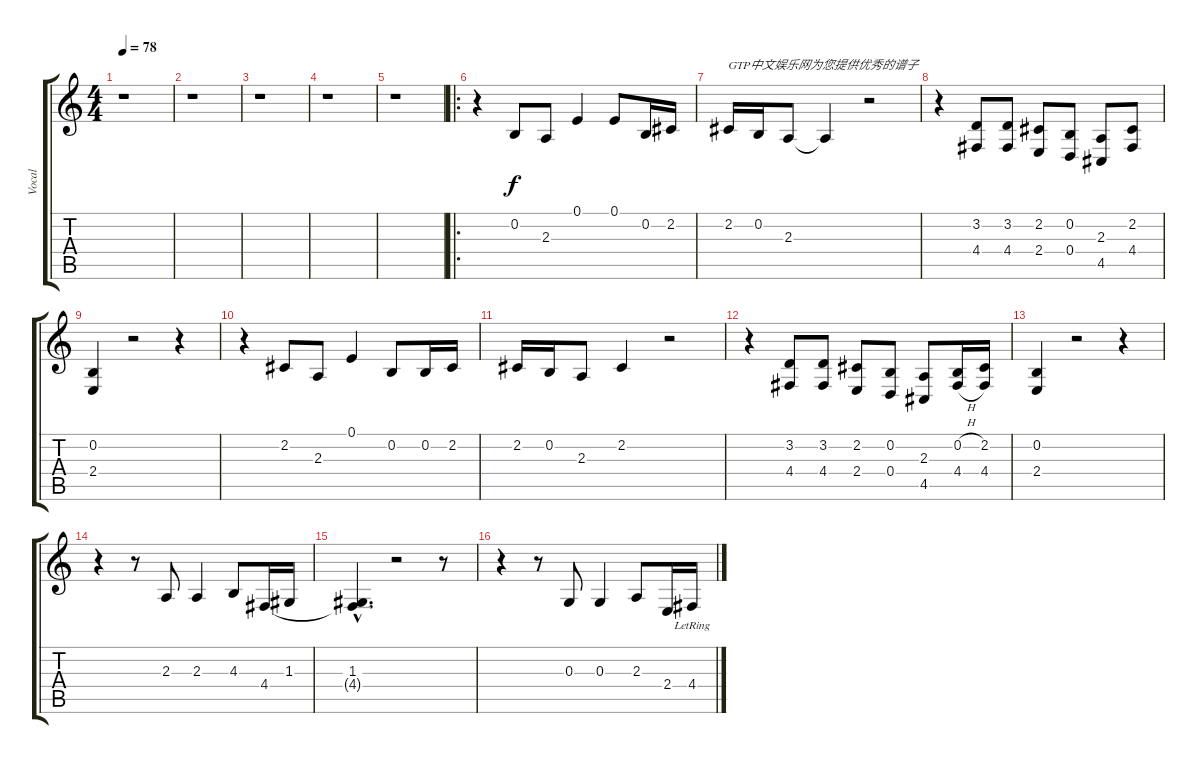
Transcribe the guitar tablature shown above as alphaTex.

\track ("Vocal" "Vocal") {instrument tangoaccordion}
\staff {score tabs}
\tuning (E4 B3 G3 D3 A2 E2) {hide}
\ts (4 4)
\tempo 78
\clef g2
\ks c
r.1{dy f instrument tangoaccordion} |
r.1 |
r.1 |
r.1 |
r.1 |
\ro
r.4 0.2.8 2.3.8 0.1.4 0.1.8 0.2.16 2.2.16 |
2.2.16{txt "GTP中文娱乐网为您提供优秀的谱子"} 0.2.16 2.3.8 2.3{t}.4 r.2 |
r.4 (3.2 4.4).8 (3.2 4.4).8 (2.2 2.4).8 (0.2 0.4).8 (2.3 4.5).8 (2.2 4.4).8 |
(0.2 2.4).4 r.2 r.4 |
r.4 2.2.8 2.3.8 0.1.4 0.2.8 0.2.16 2.2.16 |
2.2.16 0.2.16 2.3.8 2.2.4 r.2 |
r.4 (3.2 4.4).8 (3.2 4.4).8 (2.2 2.4).8 (0.2 0.4).8 (2.3 4.5).8 (0.2{h} 4.4{h}).16 (2.2 4.4).16 |
(0.2 2.4).4 r.2 r.4 |
r.4 r.8 2.3.8 2.3.4 4.3.8 4.4.16 1.3.16 |
(1.3{hac} 4.4{hac t}).4{d} r.2 r.8 |
r.4 r.8 0.3.8 0.3.4 2.3.8 2.4.16 4.4{lr}.16
